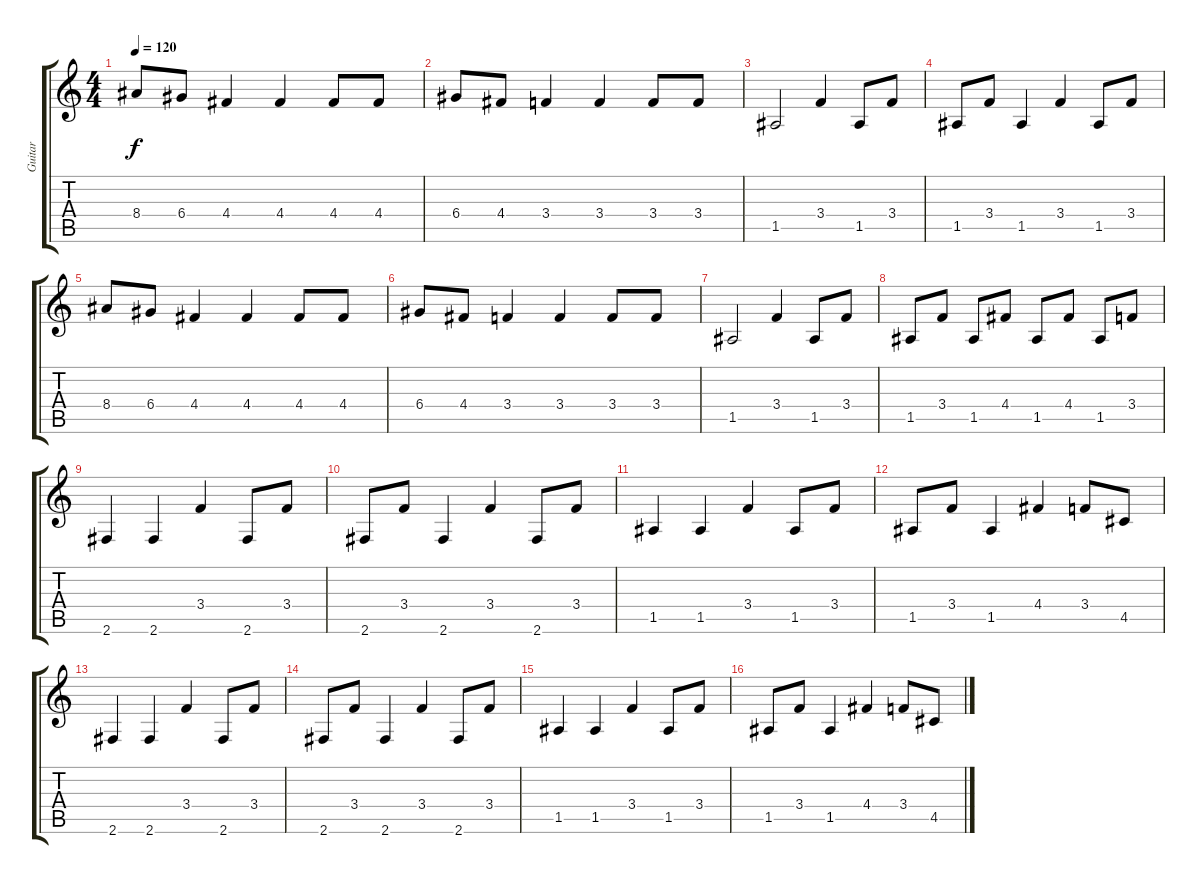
\track ("Guitar" "Guitar") {instrument electricguitarjazz}
\staff {score tabs}
\tuning (E4 B3 G3 D3 A2 E2) {hide}
\ts (4 4)
\tempo 120
\clef g2
\ks c
8.4.8{dy f} 6.4.8 4.4.4 4.4.4 4.4.8 4.4.8 |
6.4.8 4.4.8 3.4.4 3.4.4 3.4.8 3.4.8 |
1.5.2 3.4.4 1.5.8 3.4.8 |
1.5.8 3.4.8 1.5.4 3.4.4 1.5.8 3.4.8 |
8.4.8 6.4.8 4.4.4 4.4.4 4.4.8 4.4.8 |
6.4.8 4.4.8 3.4.4 3.4.4 3.4.8 3.4.8 |
1.5.2 3.4.4 1.5.8 3.4.8 |
1.5.8 3.4.8 1.5.8 4.4.8 1.5.8 4.4.8 1.5.8 3.4.8 |
2.6.4 2.6.4 3.4.4 2.6.8 3.4.8 |
2.6.8 3.4.8 2.6.4 3.4.4 2.6.8 3.4.8 |
1.5.4 1.5.4 3.4.4 1.5.8 3.4.8 |
1.5.8 3.4.8 1.5.4 4.4.4 3.4.8 4.5.8 |
2.6.4 2.6.4 3.4.4 2.6.8 3.4.8 |
2.6.8 3.4.8 2.6.4 3.4.4 2.6.8 3.4.8 |
1.5.4 1.5.4 3.4.4 1.5.8 3.4.8 |
1.5.8 3.4.8 1.5.4 4.4.4 3.4.8 4.5.8
